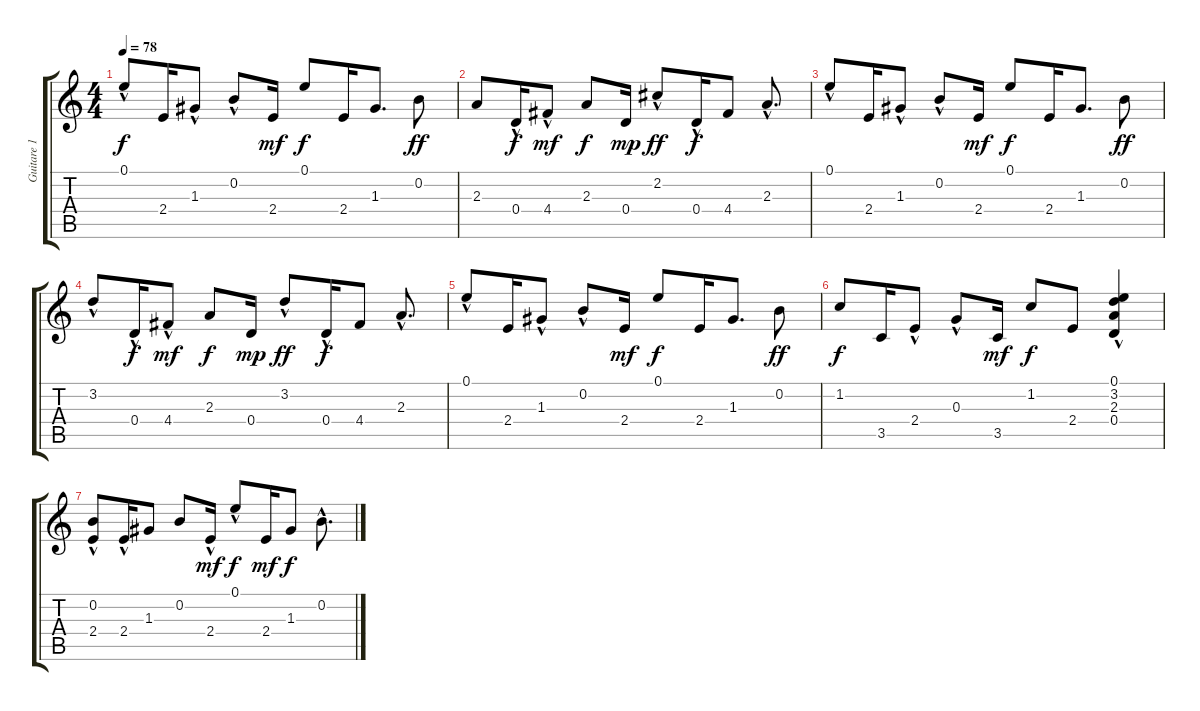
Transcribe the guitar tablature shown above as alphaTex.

\track ("Guitare 1" "Guitare 1") {instrument electricguitarclean}
\staff {score tabs}
\tuning (E4 B3 G3 D3 A2 E2) {hide}
\ts (4 4)
\tempo 78
\clef g2
\ks c
0.1{hac}.8{dy f} 2.4.16 1.3{hac}.8 0.2{hac}.8 2.4.16{dy mf} 0.1.8{dy f} 2.4.16 1.3.8{d} 0.2.8{dy ff} |
2.3.8 0.4{hac}.16{dy f} 4.4{hac}.8{dy mf} 2.3.8{dy f} 0.4.16{dy mp} 2.2{hac}.8{dy ff} 0.4{hac}.16{dy f} 4.4.8 2.3{hac}.8{d} |
0.1{hac}.8 2.4.16 1.3{hac}.8 0.2{hac}.8 2.4.16{dy mf} 0.1.8{dy f} 2.4.16 1.3.8{d} 0.2.8{dy ff} |
3.2{hac}.8 0.4{hac}.16{dy f} 4.4{hac}.8{dy mf} 2.3.8{dy f} 0.4.16{dy mp} 3.2{hac}.8{dy ff} 0.4{hac}.16{dy f} 4.4.8 2.3{hac}.8{d} |
0.1{hac}.8 2.4.16 1.3{hac}.8 0.2{hac}.8 2.4.16{dy mf} 0.1.8{dy f} 2.4.16 1.3.8{d} 0.2.8{dy ff} |
1.2.8{dy f} 3.5.16 2.4{hac}.8 0.3{hac}.8 3.5.16{dy mf} 1.2.8{dy f} 2.4.8 (0.1 3.2{hac} 2.3 0.4).4 |
(0.2 2.4{hac}).8 2.4{hac}.16 1.3.8 0.2.8 2.4{hac}.16{dy mf} 0.1{hac}.8{dy f} 2.4.16{dy mf} 1.3.8{dy f} 0.2{hac}.8{d}
